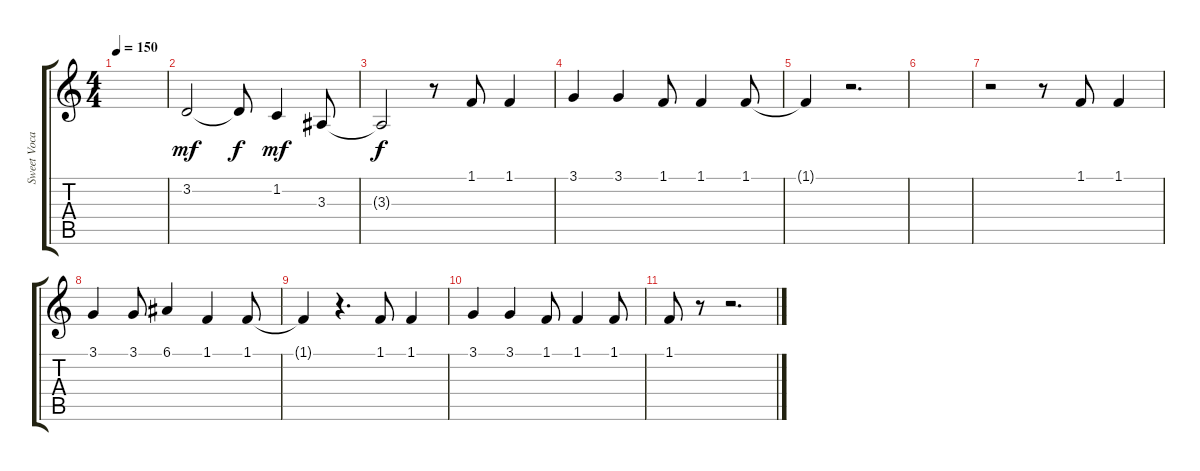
\track ("Sweet Vocals" "Sweet Voca") {instrument sopranosax}
\staff {score tabs}
\tuning (E4 B3 G3 D3 A2 E2) {hide}
\ts (4 4)
\tempo 150
\clef g2
\ks c
|
3.2.2{dy mf} 3.2{t}.8{dy f} 1.2.4{dy mf} 3.3.8 |
3.3{t}.2{dy f} r.8 1.1.8 1.1.4 |
3.1.4 3.1.4 1.1.8 1.1.4 1.1.8 |
1.1{t}.4 r.2{d} |
|
r.2 r.8 1.1.8 1.1.4 |
3.1.4 3.1.8 6.1.4 1.1.4 1.1.8 |
1.1{t}.4 r.4{d} 1.1.8 1.1.4 |
3.1.4 3.1.4 1.1.8 1.1.4 1.1.8 |
1.1.8 r.8 r.2{d}
